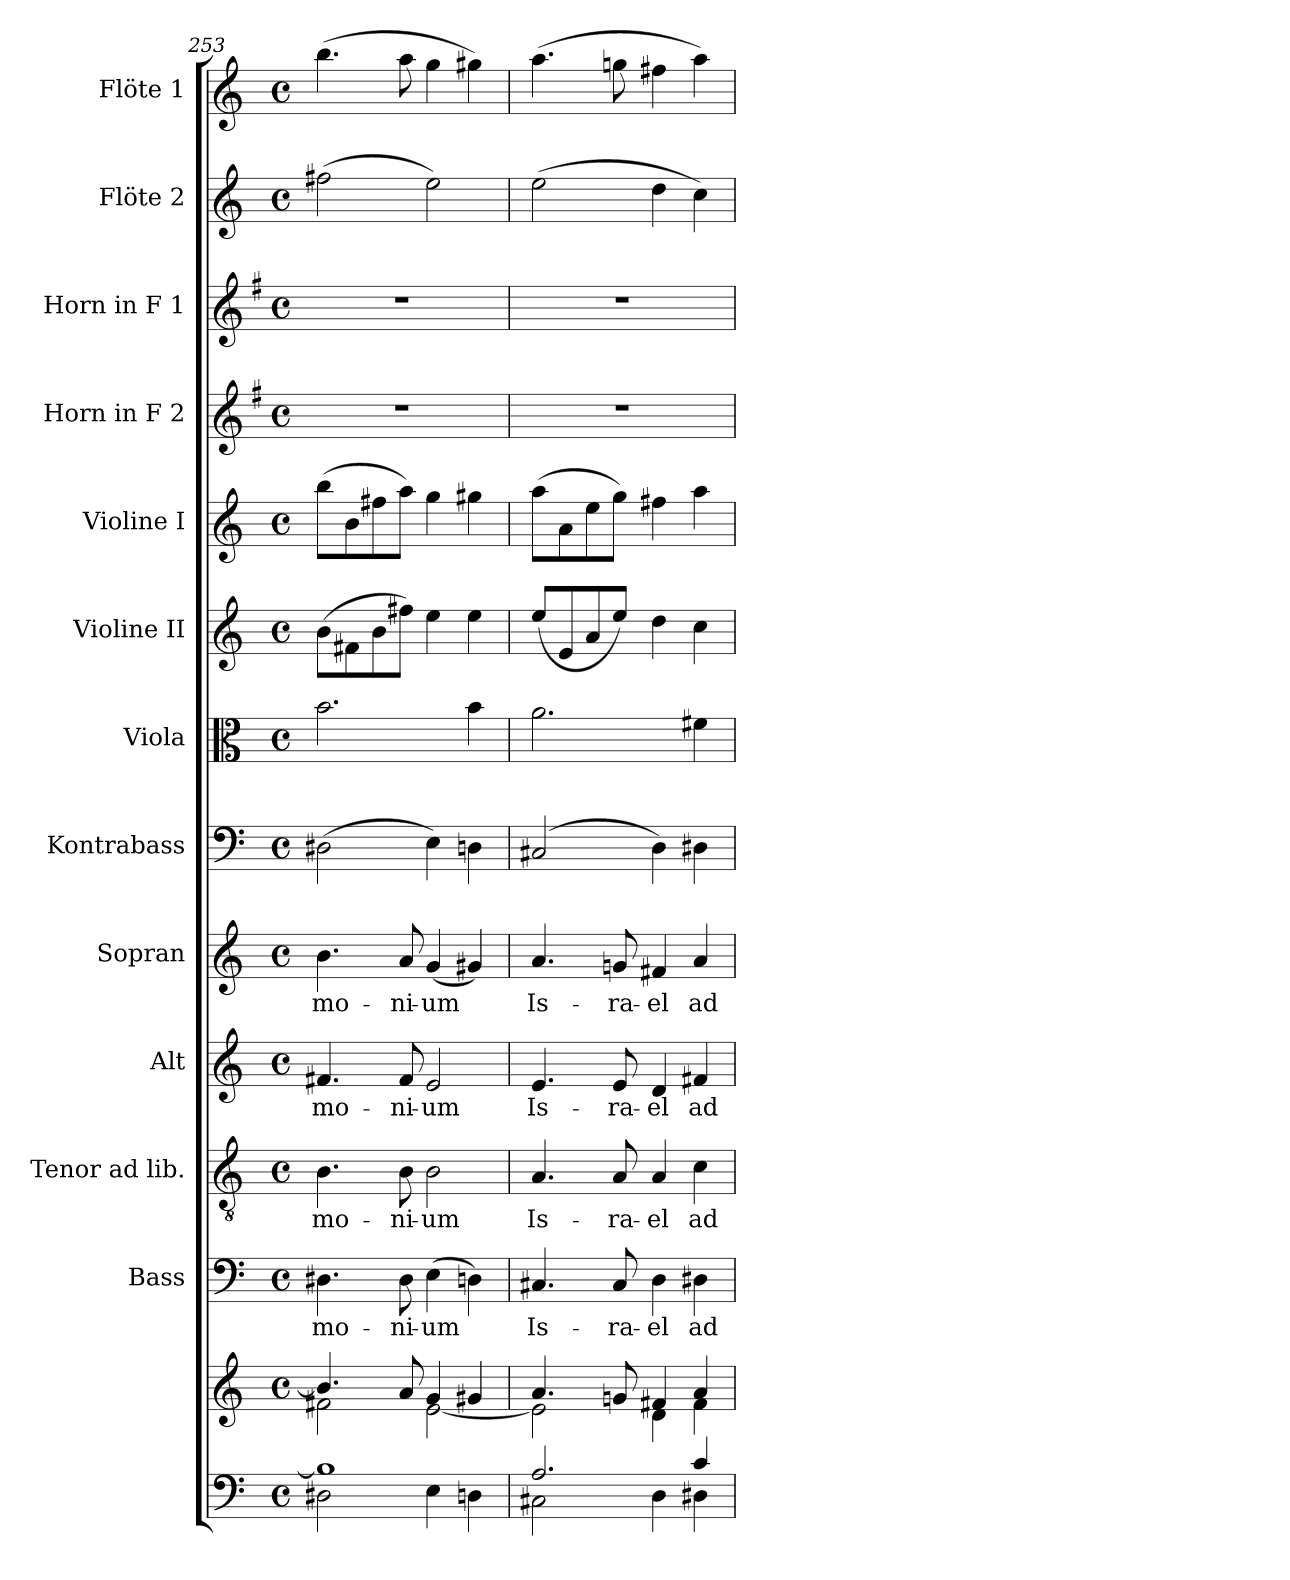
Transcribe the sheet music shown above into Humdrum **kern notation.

**kern	**kern	**kern	**text	**kern	**text	**kern	**text	**kern	**text	**kern	**kern	**kern	**kern	**kern	**kern	**kern	**kern
*part13	*part13	*part12	*part12	*part11	*part11	*part10	*part10	*part9	*part9	*part8	*part7	*part6	*part5	*part4	*part3	*part2	*part1
*staff14	*staff13	*staff12	*staff12	*staff11	*staff11	*staff10	*staff10	*staff9	*staff9	*staff8	*staff7	*staff6	*staff5	*staff4	*staff3	*staff2	*staff1
*	*	*I"Bass	*	*I"Tenor ad lib.	*	*I"Alt	*	*I"Sopran	*	*I"Kontrabass	*I"Viola	*I"Violine II	*I"Violine I	*I"Horn in F 2	*I"Horn in F 1	*I"Flöte 2	*I"Flöte 1
*	*	*I'B.	*	*I'T.	*	*I'A.	*	*I'S.	*	*I'Kb.	*I'Vla.	*I'Vl. II	*I'Vl. I	*	*	*I'Fl. 2	*I'Fl. 1
*clefF4	*clefG2	*clefF4	*	*clefGv2	*	*clefG2	*	*clefG2	*	*clefF4	*clefC3	*clefG2	*clefG2	*clefG2	*clefG2	*clefG2	*clefG2
*	*	*	*	*	*	*	*	*	*	*ITrd7c12	*	*	*	*ITrd4c7	*ITrd4c7	*	*
*k[]	*k[]	*k[]	*	*k[]	*	*k[]	*	*k[]	*	*k[]	*k[]	*k[]	*k[]	*k[]	*k[]	*k[]	*k[]
*C:	*C:	*C:	*	*C:	*	*C:	*	*C:	*	*C:	*C:	*C:	*C:	*C:	*C:	*C:	*C:
*M4/4	*M4/4	*M4/4	*	*M4/4	*	*M4/4	*	*M4/4	*	*M4/4	*M4/4	*M4/4	*M4/4	*M4/4	*M4/4	*M4/4	*M4/4
*met(c)	*met(c)	*met(c)	*	*met(c)	*	*met(c)	*	*met(c)	*	*met(c)	*met(c)	*met(c)	*met(c)	*met(c)	*met(c)	*met(c)	*met(c)
=253	=253	=253	=253	=253	=253	=253	=253	=253	=253	=253	=253	=253	=253	=253	=253	=253	=253
*^	*^	*	*	*	*	*	*	*	*	*	*	*	*	*	*	*	*
!	!	!	!	!	!LO:LY:b	!	!LO:LY:b	!	!LO:LY:b	!	!LO:LY:b	!	!	!	!	!	!	!	!
1B]	2D#X\	4.b/]	2f#X\	4.D#X\	-mo-	4.B\	-mo-	4.f#X/	-mo-	4.b\	-mo-	(>2DD#X\	2.b\	(>8b\L	(>8bb\L	1r	1r	(>2ff#X\	(>4.bb\
.	.	.	.	.	.	.	.	.	.	.	.	.	.	8f#X\	8b\	.	.	.	.
.	.	.	.	.	.	.	.	.	.	.	.	.	.	8b\	8ff#X\	.	.	.	.
!	!	!	!	!	!LO:LY:b	!	!LO:LY:b	!	!LO:LY:b	!	!LO:LY:b	!	!	!	!	!	!	!	!
.	.	8a/	.	8D#\	-ni-	8B\	-ni-	8f#/	-ni-	8a/	-ni-	.	.	8ff#X\J)	8aa\J)	.	.	.	8aa\
!	!	!	!	!	!LO:LY:b	!	!LO:LY:b	!	!LO:LY:b	!	!LO:LY:b	!	!	!	!	!	!	!	!
.	4E\	4g/	[<2e\	(>4E\	-um	2B\	-um	2e/	-um	(<4g/	-um	4EE\)	.	4ee\	4gg\	.	.	2ee\)	4gg\
.	4Dn\	4g#X/	.	4Dn\)	.	.	.	.	.	4g#X/)	.	4DDn\	4b\	4ee\	4gg#X\	.	.	.	4gg#X\)
=254	=254	=254	=254	=254	=254	=254	=254	=254	=254	=254	=254	=254	=254	=254	=254	=254	=254	=254	=254
!	!	!	!	!	!LO:LY:b	!	!LO:LY:b	!	!LO:LY:b	!	!LO:LY:b	!	!	!	!	!	!	!	!
2.A/	2C#X\	4.a/	2e\]	4.C#X/	Is-	4.A/	Is-	4.e/	Is-	4.a/	Is-	(2CC#X/	2.a\	(<8ee/L	(>8aa\L	1r	1r	(>2ee\	(>4.aa\
.	.	.	.	.	.	.	.	.	.	.	.	.	.	8e/	8a\	.	.	.	.
.	.	.	.	.	.	.	.	.	.	.	.	.	.	8a/	8ee\	.	.	.	.
!	!	!	!	!	!LO:LY:b	!	!LO:LY:b	!	!LO:LY:b	!	!LO:LY:b	!	!	!	!	!	!	!	!
.	.	8gn/	.	8C#/	-ra-	8A/	-ra-	8e/	-ra-	8gn/	-ra-	.	.	8ee/J)	8gg\J)	.	.	.	8ggn\
!	!	!	!	!	!LO:LY:b	!	!LO:LY:b	!	!LO:LY:b	!	!LO:LY:b	!	!	!	!	!	!	!	!
.	4D\	4f#X/	4d\	4D\	-el	4A/	-el	4d/	-el	4f#X/	-el	4DD\)	.	4dd\	4ff#X\	.	.	4dd\	4ff#X\
!	!	!	!	!	!LO:LY:b	!	!LO:LY:b	!	!LO:LY:b	!	!LO:LY:b	!	!	!	!	!	!	!	!
4c/	4D#X\	4a/	4f#\	4D#X\	ad	4c\	ad	4f#X/	ad	4a/	ad	4DD#X\	4f#X\	4cc\	4aa\	.	.	4cc\)	4aa\)
*v	*v	*	*	*	*	*	*	*	*	*	*	*	*	*	*	*	*	*	*
*	*v	*v	*	*	*	*	*	*	*	*	*	*	*	*	*	*	*	*
=	=	=	=	=	=	=	=	=	=	=	=	=	=	=	=	=	=
*-	*-	*-	*-	*-	*-	*-	*-	*-	*-	*-	*-	*-	*-	*-	*-	*-	*-
